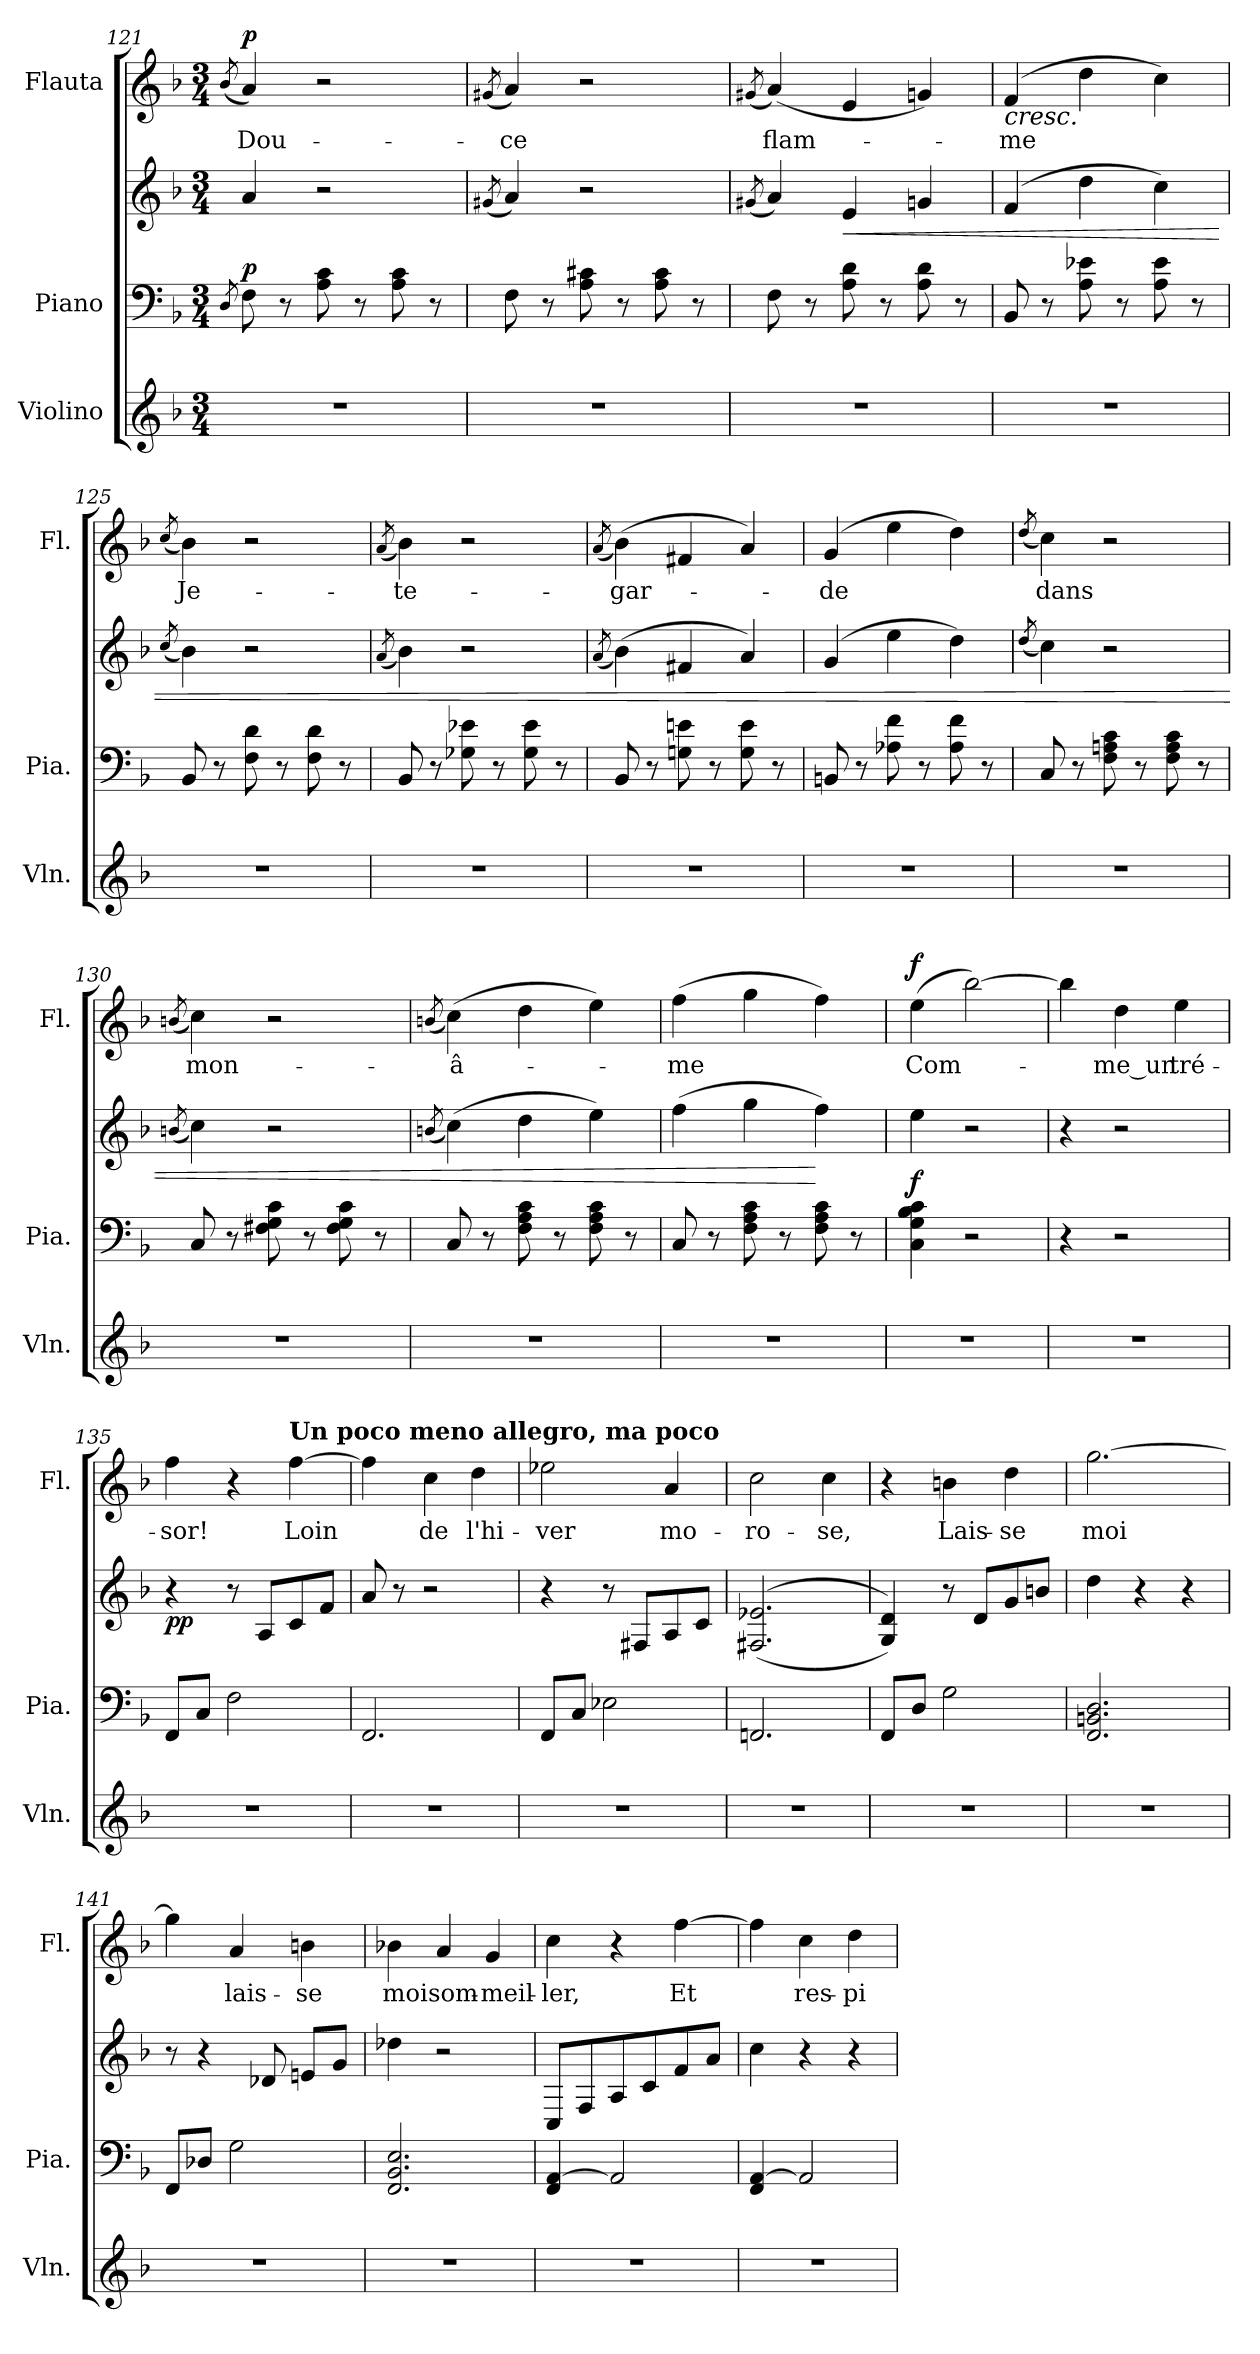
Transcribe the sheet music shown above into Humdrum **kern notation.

**kern	**kern	**kern	**dynam	**kern	**text	**dynam
*part3	*part2	*part2	*part2	*part1	*part1	*part1
*staff4	*staff3	*staff2	*staff2/3	*staff1	*staff1	*staff1
*I"Violino	*I"Piano	*	*	*I"Flauta	*	*
*I'Vln.	*I'Pia.	*	*	*I'Fl.	*	*
*clefG2	*clefF4	*clefG2	*	*clefG2	*	*
*k[b-]	*k[b-]	*k[b-]	*	*k[b-]	*	*
*M3/4	*M3/4	*M3/4	*	*M3/4	*	*
=121	=121	=121	=121	=121	=121	=121
.	8qD/	.	.	(8qb-/	.	.
!	!	!	!LO:DY:a=2	!	!	!LO:DY:a
2.r	8F\	4a/	p	4a/)	Dou-	p
.	8r	.	.	.	.	.
.	8A\ 8c\	2r	.	2r	.	.
.	8r	.	.	.	.	.
.	8A\ 8c\	.	.	.	.	.
.	8r	.	.	.	.	.
=122	=122	=122	=122	=122	=122	=122
.	.	(8qg#X/	.	(8qg#X/	.	.
2.r	8F\	4a/)	.	4a/)	-ce	.
.	8r	.	.	.	.	.
.	8A\ 8c#X\	2r	.	2r	.	.
.	8r	.	.	.	.	.
.	8A\ 8c#\	.	.	.	.	.
.	8r	.	.	.	.	.
=123	=123	=123	=123	=123	=123	=123
.	.	(8qg#X/	.	(8qg#X/	.	.
!	!	!	!LO:DY:a=2	!	!	!LO:DY:a
2.r	8F\	4a/)	other-dynamics	(4a/)	flam-	other-dynamics
.	8r	.	.	.	.	.
!	!	!	!LO:HP:b	!	!	!
.	8A\ 8d\	4e/	<	4e/	.	.
.	8r	.	.	.	.	.
.	8A\ 8d\	4gn/	.	4gn/)	.	.
.	8r	.	.	.	.	.
!!LO:PB:g=z
=124	=124	=124	=124	=124	=124	=124
!	!	!	!	!	!	!LO:HP:b
2.r	8BB-/	(4f/	.	(4f/	-me	<
.	8r	.	.	.	.	.
.	8A\ 8e-X\	4dd\	.	4dd\	.	.
.	8r	.	.	.	.	.
.	8A\ 8e-\	4cc\)	.	4cc\)	.	.
.	8r	.	.	.	.	.
=125	=125	=125	=125	=125	=125	=125
.	.	(8qcc/	.	(8qcc/	.	.
2.r	8BB-/	4b-\)	.	4b-\)	Je-	.
.	8r	.	.	.	.	.
.	8F\ 8d\	2r	.	2r	.	.
.	8r	.	.	.	.	.
.	8F\ 8d\	.	.	.	.	.
.	8r	.	.	.	.	.
=126	=126	=126	=126	=126	=126	=126
.	.	(8qa/	.	(8qa/	.	.
2.r	8BB-/	4b-\)	.	4b-\)	te-	.
.	8r	.	.	.	.	.
.	8G-X\ 8e-X\	2r	.	2r	.	.
.	8r	.	.	.	.	.
.	8G-\ 8e-\	.	.	.	.	.
.	8r	.	.	.	.	.
=127	=127	=127	=127	=127	=127	=127
.	.	(8qa/	.	(8qa/	.	.
2.r	8BB-/	(4b-\)	.	(4b-\)	gar-	.
.	8r	.	.	.	.	.
.	8Gn\ 8en\	4f#X/	.	4f#X/	.	.
.	8r	.	.	.	.	.
.	8G\ 8e\	4a/)	.	4a/)	.	.
.	8r	.	.	.	.	.
=128	=128	=128	=128	=128	=128	=128
2.r	8BBn/	(4g/	.	(4g/	-de	.
.	8r	.	.	.	.	.
.	8A-X\ 8f\	4ee\	.	4ee\	.	.
.	8r	.	.	.	.	.
.	8A-\ 8f\	4dd\)	.	4dd\)	.	.
.	8r	.	.	.	.	.
!!LO:LB:g=z
=129	=129	=129	=129	=129	=129	=129
.	.	(8qdd/	.	(8qdd/	.	.
2.r	8C/	4cc\)	.	4cc\)	dans	.
.	8r	.	.	.	.	.
!	!	!	!	!	!	!LO:DY:a
.	8F\ 8An\ 8c\	2r	.	2r	.	other-dynamics
.	8r	.	.	.	.	.
.	8F\ 8A\ 8c\	.	.	.	.	.
.	8r	.	.	.	.	.
=130	=130	=130	=130	=130	=130	=130
.	.	(8qbn/	.	(8qbn/	.	.
2.r	8C/	4cc\)	.	4cc\)	mon-	.
.	8r	.	.	.	.	.
.	8F#X\ 8G\ 8c\	2r	.	2r	.	.
.	8r	.	.	.	.	.
.	8F#\ 8G\ 8c\	.	.	.	.	.
.	8r	.	.	.	.	.
=131	=131	=131	=131	=131	=131	=131
.	.	(8qbn/	.	(8qbn/	.	.
2.r	8C/	(4cc\)	.	(4cc\)	â-	.
.	8r	.	.	.	.	.
.	8F\ 8A\ 8c\	4dd\	.	4dd\	.	.
.	8r	.	.	.	.	.
.	8F\ 8A\ 8c\	4ee\)	.	4ee\)	.	.
.	8r	.	.	.	.	.
=132	=132	=132	=132	=132	=132	=132
2.r	8C/	(4ff\	.	(4ff\	-me	.
.	8r	.	.	.	.	.
.	8F\ 8A\ 8c\	4gg\	.	4gg\	.	.
.	8r	.	.	.	.	.
.	8F\ 8A\ 8c\	4ff\)	[	4ff\)	.	[
.	8r	.	.	.	.	.
=133	=133	=133	=133	=133	=133	=133
!	!	!	!LO:DY:a=2	!	!	!LO:DY:a
2.r	4C\ 4G\ 4B-\ 4c\	4ee\	f	(4ee\	Com-	f
.	2r	2r	.	[2bb-\)	.	.
!!LO:LB:g=z
=134	=134	=134	=134	=134	=134	=134
2.r	4r	4r	.	4bb-\]	.	.
.	2r	2r	.	4dd\	-me_un	.
.	.	.	.	4ee\	tré-	.
=135	=135	=135	=135	=135	=135	=135
!	!	!	!LO:DY:b	!	!	!
2.r	8FF/L	4r	pp	4ff\	-sor!	.
.	8C/J	.	.	.	.	.
.	2F\	8r	.	4r	.	.
.	.	8A/L	.	.	.	.
!	!	!	!	!LO:TX:a:B:t=Un poco meno allegro, ma poco	!	!
.	.	8c/	.	[4ff\	Loin	.
.	.	8f/J	.	.	.	.
=136	=136	=136	=136	=136	=136	=136
2.r	2.FF/	8a/	.	4ff\]	.	.
.	.	8r	.	.	.	.
.	.	2r	.	4cc\	de	.
.	.	.	.	4dd\	l'hi-	.
=137	=137	=137	=137	=137	=137	=137
2.r	8FF/L	4r	.	2ee-X\	-ver	.
.	8C/J	.	.	.	.	.
.	2E-X\	8r	.	.	.	.
.	.	8F#X/L	.	.	.	.
.	.	8A/	.	4a/	mo-	.
.	.	8c/J	.	.	.	.
=138	=138	=138	=138	=138	=138	=138
2.r	2.FFn/	((2.F#X/ 2.e-X/	.	2cc\	-ro-	.
.	.	.	.	4cc\	-se,	.
=139	=139	=139	=139	=139	=139	=139
2.r	8FF/L	4G/ 4d/))	.	4r	.	.
.	8D/J	.	.	.	.	.
.	2G\	8r	.	4bn\	Lais-	.
.	.	8d/L	.	.	.	.
.	.	8g/	.	4dd\	-se	.
.	.	8bn/J	.	.	.	.
!!LO:LB:g=z
=140	=140	=140	=140	=140	=140	=140
2.r	2.FF/ 2.BBn/ 2.D/	4dd\	.	[2.gg\	moi	.
.	.	4r	.	.	.	.
.	.	4r	.	.	.	.
=141	=141	=141	=141	=141	=141	=141
2.r	8FF/L	8r	.	4gg\]	.	.
.	8D-X/J	4r	.	.	.	.
.	2G\	.	.	4a/	lais-	.
.	.	8d-X/	.	.	.	.
.	.	8en/L	.	4bn\	-se	.
.	.	8g/J	.	.	.	.
=142	=142	=142	=142	=142	=142	=142
2.r	2.FF/ 2.BB-/ 2.E/	4dd-X\	.	4b-X\	moi	.
.	.	2r	.	4a/	som-	.
.	.	.	.	4g/	-meil-	.
=143	=143	=143	=143	=143	=143	=143
2.r	4FF/ [4AA/	8C/L	.	4cc\	-ler,	.
.	.	8F/	.	.	.	.
.	2AA/]	8A/	.	4r	.	.
.	.	8c/	.	.	.	.
.	.	8f/	.	[4ff\	Et	.
.	.	8a/J	.	.	.	.
=144	=144	=144	=144	=144	=144	=144
2.r	4FF/ [4AA/	4cc\	.	4ff\]	.	.
.	2AA/]	4r	.	4cc\	res-	.
.	.	4r	.	4dd\	-pi-	.
=	=	=	=	=	=	=
*-	*-	*-	*-	*-	*-	*-
